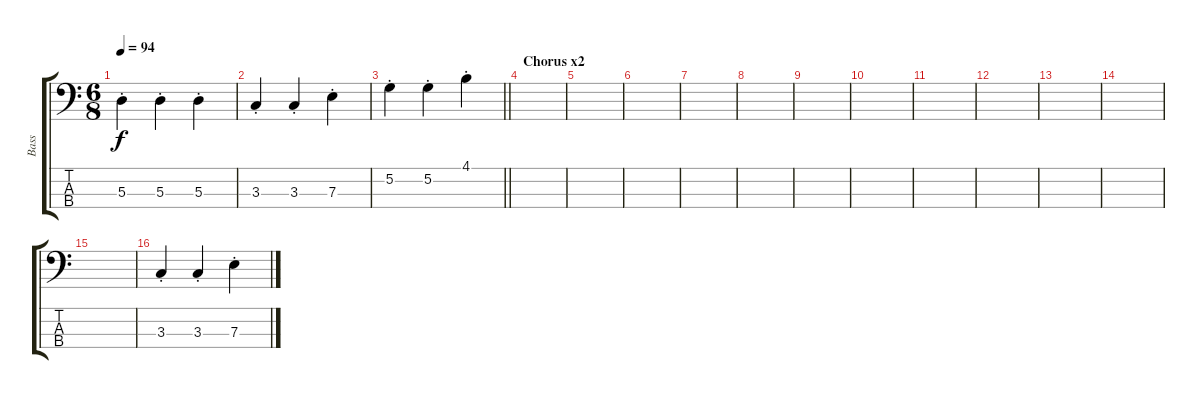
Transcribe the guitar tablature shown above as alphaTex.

\track ("Bass" "Bass") {instrument electricbassfinger}
\staff {score tabs}
\tuning (G2 D2 A1 E1) {hide}
\ts (6 8)
\tempo 94
\clef f4
\ks c
5.3{st}.4{dy f} 5.3{st}.4 5.3{st}.4 |
3.3{st}.4 3.3{st}.4 7.3{st}.4 |
\barLineRight lightlight
5.2{st}.4 5.2{st}.4 4.1{st}.4 |
\section ("" "Chorus x2")
|
|
|
|
|
|
|
|
|
|
|
|
3.3{st}.4 3.3{st}.4 7.3{st}.4
